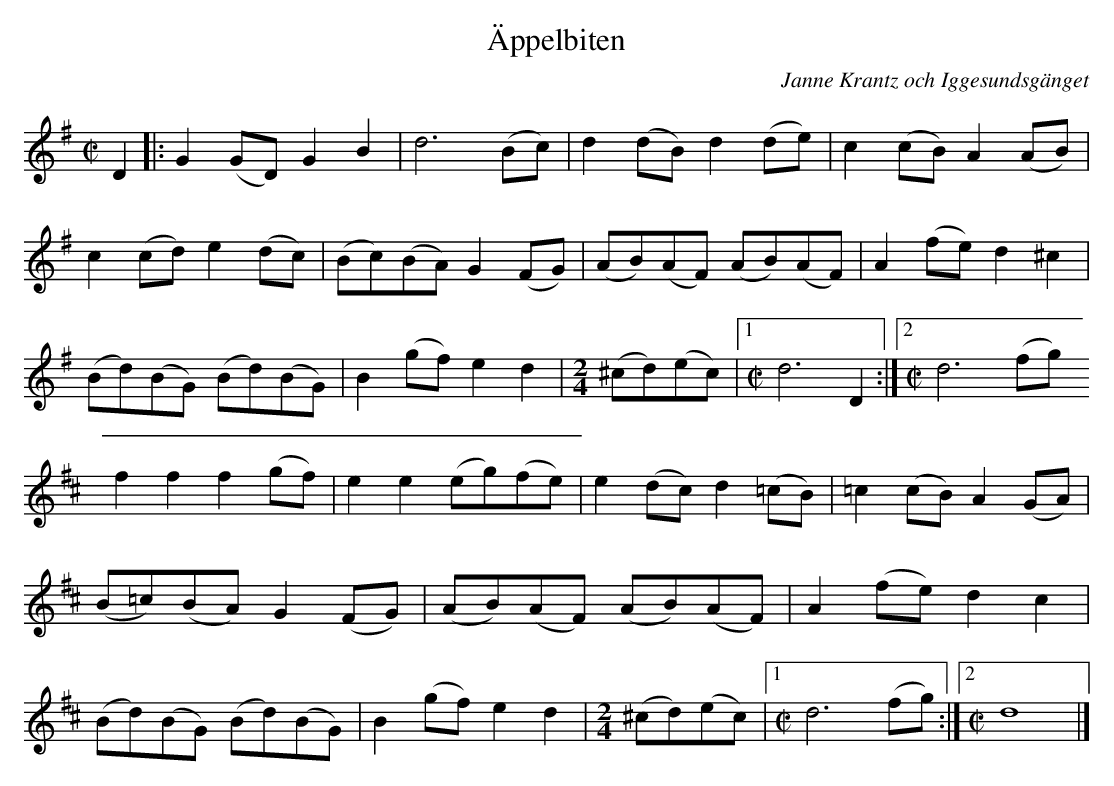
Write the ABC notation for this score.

X:1
T:Äppelbiten
C:Janne Krantz och Iggesundsgänget
M:C|
L:1/8
K:G
D2 |: G2(GD) G2B2 | d6     (Bc) | d2(dB) d2(de) | c2(cB) A2(AB) |
c2(cd) e2(dc) | (Bc)(BA) G2(FG) | (AB)(AF) (AB)(AF) | A2(fe) d2^c2 |
(Bd)(BG) (Bd)(BG) | B2(gf) e2d2 | [M:2/4] (^cd)(ec) |1 [M:C|] d6 D2 :|2 [M:C|] d6 (fg)
K:D |: a2a2 (fd)(fa) | b2a2=g2f2 | g4 (B2B)d | g2g2 g2(fe) |
f2f2 f2(gf) | e2e2 (eg)(fe) | e2(dc) d2(=cB) | =c2(cB) A2(GA) |
(B=c)(BA) G2(FG) | (AB)(AF) (AB)(AF) | A2(fe) d2c2 |
(Bd)(BG) (Bd)(BG) | B2(gf) e2d2 | [M:2/4] (^cd)(ec) |1 [M:C|] d6 (fg) :|2 [M:C|] d8 |]
